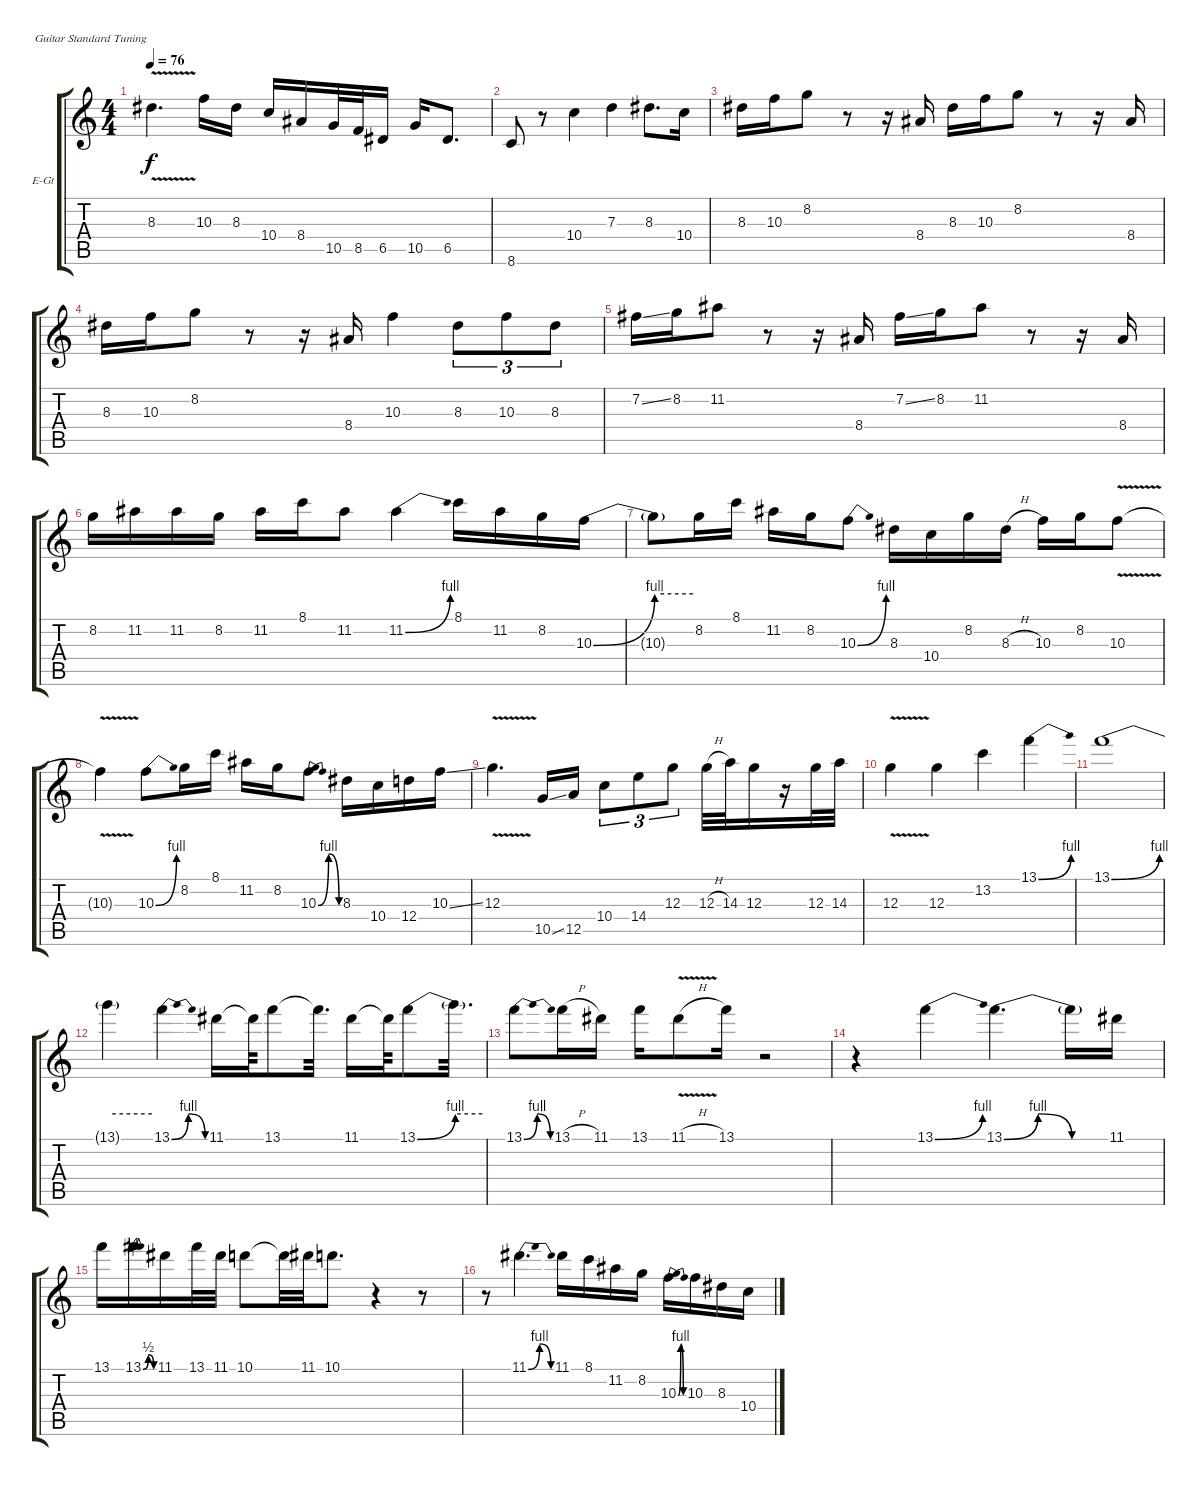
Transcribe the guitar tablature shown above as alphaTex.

\bracketExtendMode groupsimilarinstruments
\firstSystemTrackNameOrientation horizontal
\otherSystemsTrackNameOrientation horizontal
\track ("Solo Guitar" "E-Gt") {instrument overdrivenguitar}
\staff {score tabs}
\tuning (E4 B3 G3 D3 A2 E2)
\ts (4 4)
\tempo 76
\clef g2
\ks c
8.3{v t}.4{d dy f} 10.3.16 8.3.16 10.4.16 8.4.16 10.5.32 8.5.32 6.5.16 10.5.16 6.5.8{d} |
8.6.8 r.8 10.4.4 7.3.4 8.3.8{d} 10.4.16 |
8.3.16 10.3.16 8.2.8 r.8 r.16 8.4.16 8.3.16 10.3.16 8.2.8 r.8 r.16 8.4.16 |
8.3.16 10.3.16 8.2.8 r.8 r.16 8.4.16 10.3.4 8.3.8{tu (3 2)} 10.3.8{tu (3 2)} 8.3.8{tu (3 2)} |
7.2{ss}.16 8.2.16 11.2.8 r.8 r.16 8.4.16 7.2{ss}.16 8.2.16 11.2.8 r.8 r.16 8.4.16 |
8.2.16 11.2.16 11.2.16 8.2.16 11.2.16 8.1.16 11.2.8 11.2{be (bend 0 0 60 4)}.4 8.1.16 11.2.16 8.2.16 10.3{be (bend 0 0 60 4)}.16 |
10.3{be (hold 0 4 60 4) t}.8 8.2.16 8.1.16 11.2.16 8.2.16 10.3{be (bend 0 0 60 4)}.8 8.3.16 10.4.16 8.2.16 8.3{h}.16 10.3.16 8.2.16 10.3{v}.8 |
10.3{v t}.4 10.3{be (bend 0 0 60 4)}.8 8.2.16 8.1.16 11.2.16 8.2.16 10.3{be (bendrelease 0 0 30 4 30 4 60 0)}.8 8.3.16 10.4.16 12.4.16 10.3{ss}.16 |
12.3{v}.4{d} 10.5{ss}.16 12.5.16 10.4.8{tu (3 2)} 14.4.8{tu (3 2)} 12.3.8{tu (3 2)} 12.3{h}.32 14.3.32 12.3.16 r.16 12.3.32 14.3.32 |
12.3{v}.4 12.3.4 13.2.4 13.1{be (bend 0 0 60 4)}.4 |
13.1{be (bend 0 0 60 4)}.1 |
13.1{be (hold 0 4 60 4) t}.4 13.1{be (bendrelease 0 0 30 4 30 4 60 0)}.4 11.1.16 11.1{t}.64 13.1.8 13.1{t}.32{d} 11.1.16 11.1{t}.64 13.1{be (bend 0 0 60 4)}.8 13.1{be (hold 0 4 60 4) t}.32{d} |
13.1{be (bendrelease 0 0 30 4 30 4 60 0)}.8 13.1{h}.16 11.1.16 13.1.16 11.1{v h}.8 13.1.16 r.2 |
r.4 13.1{be (bend 0 0 60 4)}.4 13.1{be (bendrelease 0 0 30 4 30 4 60 0)}.4{d} 13.1{be (hold 0 0 60 0) t}.16 11.1.16 |
13.1.16 13.1{be (bendrelease 0 0 30 2 30 2 60 0)}.16 11.1.16 13.1.32 11.1.32 10.1.8 10.1{t}.32 11.1.32 10.1.8{d} r.4 r.8 |
r.8 11.1{be (bendrelease 0 0 30 4 30 4 60 0)}.4{d} 11.1.16 8.1.16 11.2.16 8.2.16 10.3{be (bendrelease 0 0 30 4 30 4 60 0)}.16 10.3.16 8.3.16 10.4.16
